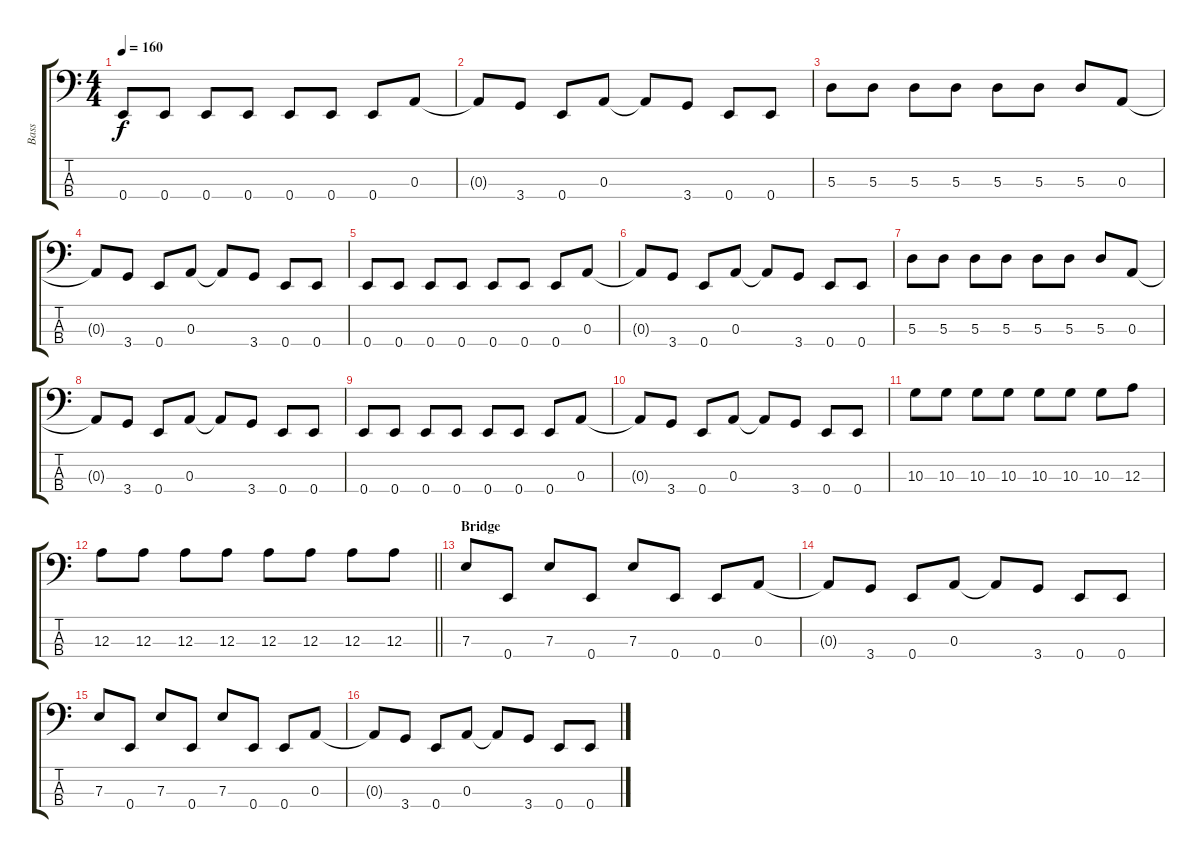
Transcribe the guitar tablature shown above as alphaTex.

\track ("Bass" "Bass") {instrument electricbassfinger}
\staff {score tabs}
\tuning (G2 D2 A1 E1) {hide}
\ts (4 4)
\tempo 160
\clef f4
\ks c
0.4.8{dy f} 0.4.8 0.4.8 0.4.8 0.4.8 0.4.8 0.4.8 0.3.8 |
0.3{t}.8 3.4.8 0.4.8 0.3.8 0.3{t}.8 3.4.8 0.4.8 0.4.8 |
5.3.8 5.3.8 5.3.8 5.3.8 5.3.8 5.3.8 5.3.8 0.3.8 |
0.3{t}.8 3.4.8 0.4.8 0.3.8 0.3{t}.8 3.4.8 0.4.8 0.4.8 |
0.4.8 0.4.8 0.4.8 0.4.8 0.4.8 0.4.8 0.4.8 0.3.8 |
0.3{t}.8 3.4.8 0.4.8 0.3.8 0.3{t}.8 3.4.8 0.4.8 0.4.8 |
5.3.8 5.3.8 5.3.8 5.3.8 5.3.8 5.3.8 5.3.8 0.3.8 |
0.3{t}.8 3.4.8 0.4.8 0.3.8 0.3{t}.8 3.4.8 0.4.8 0.4.8 |
0.4.8 0.4.8 0.4.8 0.4.8 0.4.8 0.4.8 0.4.8 0.3.8 |
0.3{t}.8 3.4.8 0.4.8 0.3.8 0.3{t}.8 3.4.8 0.4.8 0.4.8 |
10.3.8 10.3.8 10.3.8 10.3.8 10.3.8 10.3.8 10.3.8 12.3.8 |
\barLineRight lightlight
12.3.8 12.3.8 12.3.8 12.3.8 12.3.8 12.3.8 12.3.8 12.3.8 |
\section ("" "Bridge")
7.3.8 0.4.8 7.3.8 0.4.8 7.3.8 0.4.8 0.4.8 0.3.8 |
0.3{t}.8 3.4.8 0.4.8 0.3.8 0.3{t}.8 3.4.8 0.4.8 0.4.8 |
7.3.8 0.4.8 7.3.8 0.4.8 7.3.8 0.4.8 0.4.8 0.3.8 |
0.3{t}.8 3.4.8 0.4.8 0.3.8 0.3{t}.8 3.4.8 0.4.8 0.4.8
